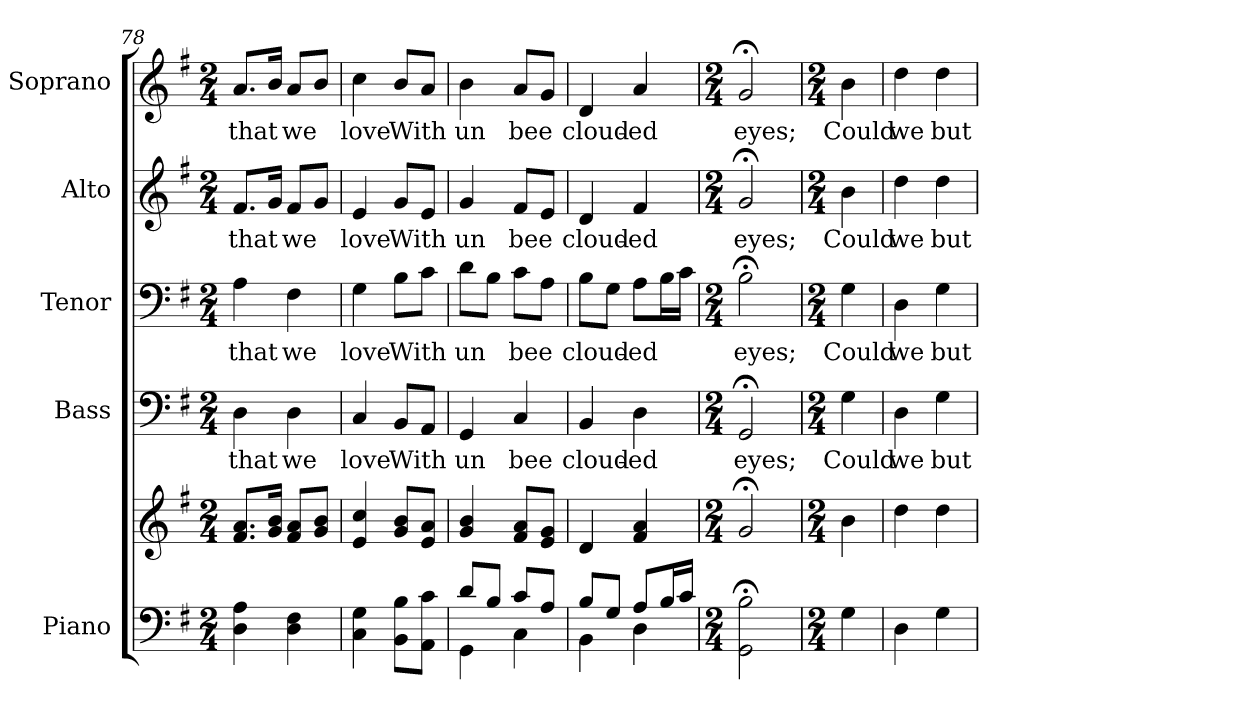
**kern	**kern	**kern	**text	**kern	**text	**kern	**text	**kern	**text
*part5	*part5	*part4	*part4	*part3	*part3	*part2	*part2	*part1	*part1
*staff6	*staff5	*staff4	*staff4	*staff3	*staff3	*staff2	*staff2	*staff1	*staff1
*I"Piano	*	*I"Bass	*	*I"Tenor	*	*I"Alto	*	*I"Soprano	*
*I'Pno.	*	*I'B.	*	*I'T.	*	*I'A.	*	*I'S.	*
*clefF4	*clefG2	*clefF4	*	*clefF4	*	*clefG2	*	*clefG2	*
*k[f#]	*k[f#]	*k[f#]	*	*k[f#]	*	*k[f#]	*	*k[f#]	*
*G:	*G:	*G:	*	*G:	*	*G:	*	*G:	*
*M2/4	*M2/4	*M2/4	*	*M2/4	*	*M2/4	*	*M2/4	*
=78	=78	=78	=78	=78	=78	=78	=78	=78	=78
!	!	!	!LO:LY:b:color=#000000	!	!	!	!	!	!
!	!	!	!	!	!LO:LY:b:color=#000000	!	!	!	!
!	!	!	!	!	!	!	!LO:LY:b:color=#000000	!	!
!	!	!	!	!	!	!	!	!	!LO:LY:b:color=#000000
4Di\ 4Ai	8.f#i/ 8.aiL	4Di\	that	4Ai\	that	8.f#i/L	that	8.ai/L	that
.	16gi/ 16biJk	.	.	.	.	16gi/Jk	.	16bi/Jk	.
!	!	!	!LO:LY:b:color=#000000	!	!	!	!	!	!
!	!	!	!	!	!LO:LY:b:color=#000000	!	!	!	!
!	!	!	!	!	!	!	!LO:LY:b:color=#000000	!	!
!	!	!	!	!	!	!	!	!	!LO:LY:b:color=#000000
4Di\ 4F#i	8f#i/ 8aiL	4Di\	we	4F#i\	we	8f#i/L	we	8ai/L	we
.	8gi/ 8biJ	.	.	.	.	8gi/J	.	8bi/J	.
=79	=79	=79	=79	=79	=79	=79	=79	=79	=79
!	!	!	!LO:LY:b:color=#000000	!	!	!	!	!	!
!	!	!	!	!	!LO:LY:b:color=#000000	!	!	!	!
!	!	!	!	!	!	!	!LO:LY:b:color=#000000	!	!
!	!	!	!	!	!	!	!	!	!LO:LY:b:color=#000000
4Ci\ 4Gi	4ei/ 4cci	4Ci/	love	4Gi\	love	4ei/	love	4cci\	love
!	!	!	!LO:LY:b:color=#000000	!	!	!	!	!	!
!	!	!	!	!	!LO:LY:b:color=#000000	!	!	!	!
!	!	!	!	!	!	!	!LO:LY:b:color=#000000	!	!
!	!	!	!	!	!	!	!	!	!LO:LY:b:color=#000000
8BBi\ 8BiL	8gi/ 8biL	8BBi/L	With	8Bi\L	With	8gi/L	With	8bi/L	With
8AAi\ 8ciJ	8ei/ 8aiJ	8AAi/J	.	8ci\J	.	8ei/J	.	8ai/J	.
=80	=80	=80	=80	=80	=80	=80	=80	=80	=80
*^	*	*	*	*	*	*	*	*	*
!	!	!	!	!LO:LY:b:color=#000000	!	!	!	!	!	!
!	!	!	!	!	!	!LO:LY:b:color=#000000	!	!	!	!
!	!	!	!	!	!	!	!	!LO:LY:b:color=#000000	!	!
!	!	!	!	!	!	!	!	!	!	!LO:LY:b:color=#000000
8di/L	4GGi\	4gi/ 4bi	4GGi/	un	8di\L	un	4gi/	un	4bi\	un
8Bi/J	.	.	.	.	8Bi\J	.	.	.	.	.
!	!	!	!	!LO:LY:b:color=#000000	!	!	!	!	!	!
!	!	!	!	!	!	!LO:LY:b:color=#000000	!	!	!	!
!	!	!	!	!	!	!	!	!LO:LY:b:color=#000000	!	!
!	!	!	!	!	!	!	!	!	!	!LO:LY:b:color=#000000
8ci/L	4Ci\	8f#i/ 8aiL	4Ci/	bee	8ci\L	bee	8f#i/L	bee	8ai/L	bee
8Ai/J	.	8ei/ 8giJ	.	.	8Ai\J	.	8ei/J	.	8gi/J	.
!!LO:PB:g=z
=81	=81	=81	=81	=81	=81	=81	=81	=81	=81	=81
!	!	!	!	!LO:LY:b:color=#000000	!	!	!	!	!	!
!	!	!	!	!	!	!LO:LY:b:color=#000000	!	!	!	!
!	!	!	!	!	!	!	!	!LO:LY:b:color=#000000	!	!
!	!	!	!	!	!	!	!	!	!	!LO:LY:b:color=#000000
8Bi/L	4BBi\	4di/	4BBi/	cloud-	8Bi\L	cloud-	4di/	cloud-	4di/	cloud-
8Gi/J	.	.	.	.	8Gi\J	.	.	.	.	.
!	!	!	!	!LO:LY:b:color=#000000	!	!	!	!	!	!
!	!	!	!	!	!	!LO:LY:b:color=#000000	!	!	!	!
!	!	!	!	!	!	!	!	!LO:LY:b:color=#000000	!	!
!	!	!	!	!	!	!	!	!	!	!LO:LY:b:color=#000000
8Ai/L	4Di\	4f#i/ 4ai	4Di\	-ed	8Ai\L	-ed	4f#i/	-ed	4ai/	-ed
16Bi/L	.	.	.	.	16Bi\L	.	.	.	.	.
16ci/JJ	.	.	.	.	16ci\JJ	.	.	.	.	.
=82	=82	=82	=82	=82	=82	=82	=82	=82	=82	=82
*M2/4	*	*M2/4	*M2/4	*	*M2/4	*	*M2/4	*	*M2/4	*
*	*	*^	*	*	*	*	*	*	*	*
!	!	!	!	!	!LO:LY:b:color=#000000	!	!	!	!	!	!
!	!	!	!	!	!	!	!LO:LY:b:color=#000000	!	!	!	!
!	!	!	!	!	!	!	!	!	!LO:LY:b:color=#000000	!	!
!	!	!	!	!	!	!	!	!	!	!	!LO:LY:b:color=#000000
2GGi\; 2Bi;	2ryy	2g;i/	2ryy	2GG;i/	eyes;	2B;i\	eyes;	2g;i/	eyes;	2g;i/	eyes;
=83	=83	=83	=83	=83	=83	=83	=83	=83	=83	=83	=83
*M2/4	*	*M2/4	*	*M2/4	*	*M2/4	*	*M2/4	*	*M2/4	*
!	!	!	!	!	!LO:LY:b:color=#000000	!	!	!	!	!	!
!	!	!	!	!	!	!	!LO:LY:b:color=#000000	!	!	!	!
!	!	!	!	!	!	!	!	!	!LO:LY:b:color=#000000	!	!
!	!	!	!	!	!	!	!	!	!	!	!LO:LY:b:color=#000000
4Gi\	4ryy	4bi\	4ryy	4Gi\	Could	4Gi\	Could	4bi\	Could	4bi\	Could
*v	*v	*	*	*	*	*	*	*	*	*	*
*	*v	*v	*	*	*	*	*	*	*	*
=84	=84	=84	=84	=84	=84	=84	=84	=84	=84
*^	*^	*	*	*	*	*	*	*	*
!	!	!	!	!	!LO:LY:b:color=#000000	!	!	!	!	!	!
*v	*v	*	*	*	*	*	*	*	*	*	*
*	*v	*v	*	*	*	*	*	*	*	*
*^	*^	*	*	*	*	*	*	*	*
!	!	!	!	!	!	!	!LO:LY:b:color=#000000	!	!	!	!
*v	*v	*	*	*	*	*	*	*	*	*	*
*	*v	*v	*	*	*	*	*	*	*	*
*^	*^	*	*	*	*	*	*	*	*
!	!	!	!	!	!	!	!	!	!LO:LY:b:color=#000000	!	!
*v	*v	*	*	*	*	*	*	*	*	*	*
*	*v	*v	*	*	*	*	*	*	*	*
*^	*^	*	*	*	*	*	*	*	*
!	!	!	!	!	!	!	!	!	!	!	!LO:LY:b:color=#000000
*v	*v	*	*	*	*	*	*	*	*	*	*
*	*v	*v	*	*	*	*	*	*	*	*
4Di\	4ddi\	4Di\	we	4Di\	we	4ddi\	we	4ddi\	we
!	!	!	!LO:LY:b:color=#000000	!	!	!	!	!	!
!	!	!	!	!	!LO:LY:b:color=#000000	!	!	!	!
!	!	!	!	!	!	!	!LO:LY:b:color=#000000	!	!
!	!	!	!	!	!	!	!	!	!LO:LY:b:color=#000000
4Gi\	4ddi\	4Gi\	but	4Gi\	but	4ddi\	but	4ddi\	but
=	=	=	=	=	=	=	=	=	=
*-	*-	*-	*-	*-	*-	*-	*-	*-	*-
